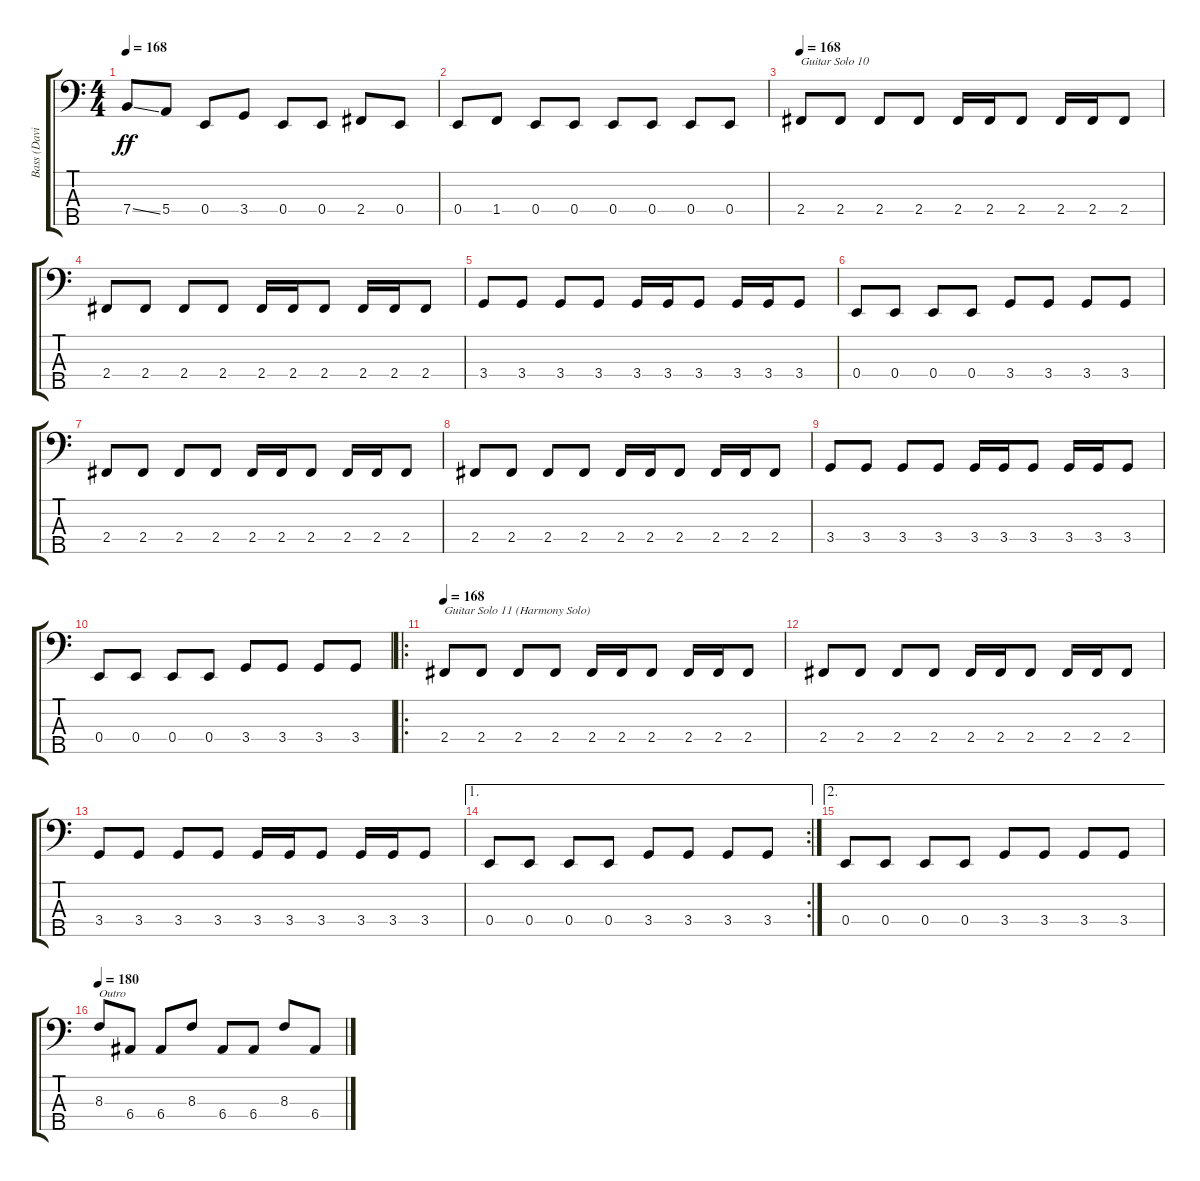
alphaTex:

\track ("Bass (David Ellefson)" "Bass (Davi") {instrument electricbasspick}
\staff {score tabs}
\tuning (G2 D2 A1 E1 B0) {hide}
\ts (4 4)
\tempo 168
\clef f4
\ks c
7.4{ss}.8{dy ff} 5.4.8 0.4.8 3.4.8 0.4.8 0.4.8 2.4.8 0.4.8 |
0.4.8 1.4.8 0.4.8 0.4.8 0.4.8 0.4.8 0.4.8 0.4.8 |
\tempo 168
2.4.8{txt "Guitar Solo 10"} 2.4.8 2.4.8 2.4.8 2.4.16 2.4.16 2.4.8 2.4.16 2.4.16 2.4.8 |
2.4.8 2.4.8 2.4.8 2.4.8 2.4.16 2.4.16 2.4.8 2.4.16 2.4.16 2.4.8 |
3.4.8 3.4.8 3.4.8 3.4.8 3.4.16 3.4.16 3.4.8 3.4.16 3.4.16 3.4.8 |
0.4.8 0.4.8 0.4.8 0.4.8 3.4.8 3.4.8 3.4.8 3.4.8 |
2.4.8 2.4.8 2.4.8 2.4.8 2.4.16 2.4.16 2.4.8 2.4.16 2.4.16 2.4.8 |
2.4.8 2.4.8 2.4.8 2.4.8 2.4.16 2.4.16 2.4.8 2.4.16 2.4.16 2.4.8 |
3.4.8 3.4.8 3.4.8 3.4.8 3.4.16 3.4.16 3.4.8 3.4.16 3.4.16 3.4.8 |
0.4.8 0.4.8 0.4.8 0.4.8 3.4.8 3.4.8 3.4.8 3.4.8 |
\ro
\tempo 168
2.4.8{txt "Guitar Solo 11 (Harmony Solo)"} 2.4.8 2.4.8 2.4.8 2.4.16 2.4.16 2.4.8 2.4.16 2.4.16 2.4.8 |
2.4.8 2.4.8 2.4.8 2.4.8 2.4.16 2.4.16 2.4.8 2.4.16 2.4.16 2.4.8 |
3.4.8 3.4.8 3.4.8 3.4.8 3.4.16 3.4.16 3.4.8 3.4.16 3.4.16 3.4.8 |
\ae 1
\rc 2
0.4.8 0.4.8 0.4.8 0.4.8 3.4.8 3.4.8 3.4.8 3.4.8 |
\ae 2
0.4.8 0.4.8 0.4.8 0.4.8 3.4.8 3.4.8 3.4.8 3.4.8 |
\tempo 180
8.3.8{txt "Outro"} 6.4.8 6.4.8 8.3.8 6.4.8 6.4.8 8.3.8 6.4.8
